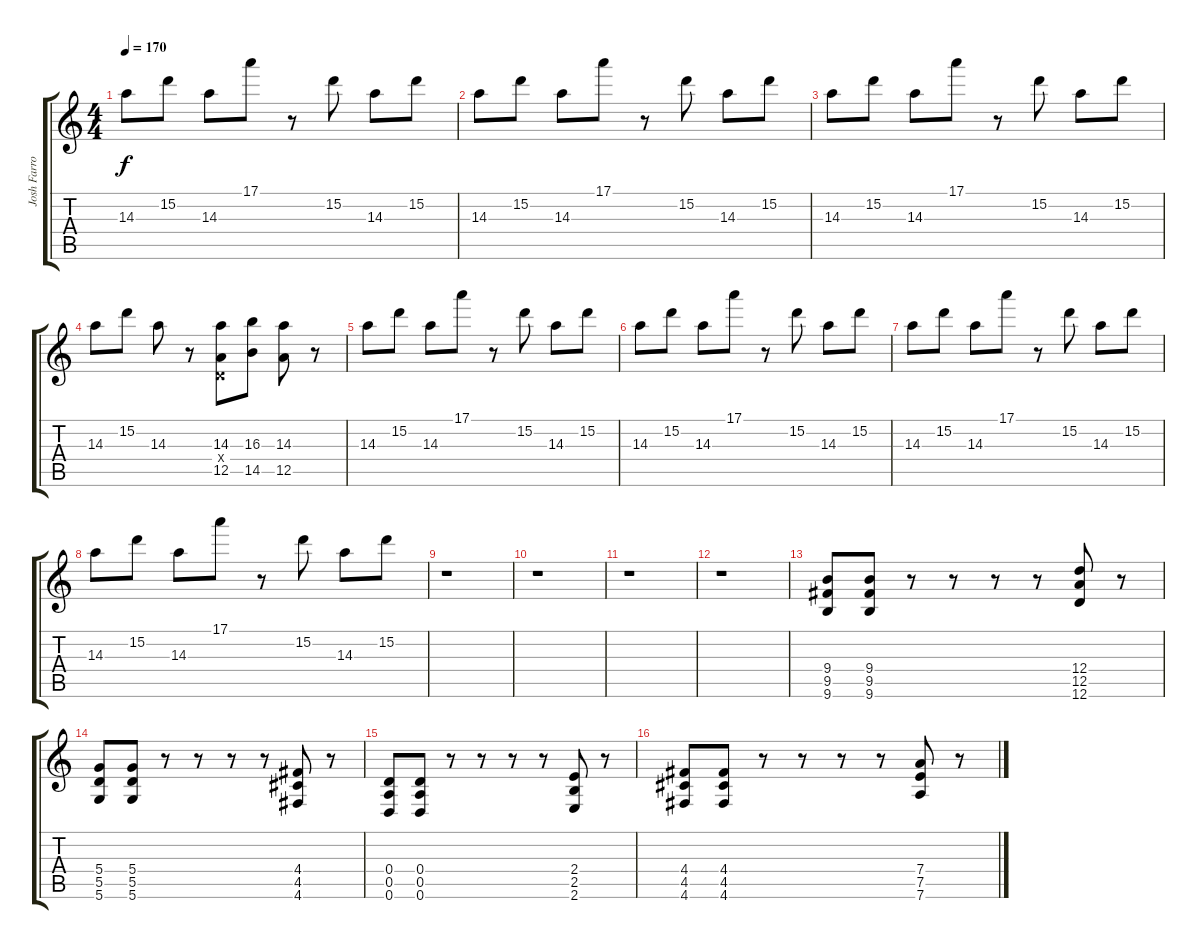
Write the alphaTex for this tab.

\track ("Josh Farro Lead" "Josh Farro") {instrument overdrivenguitar}
\staff {score tabs}
\tuning (E4 B3 G3 D3 A2 D2) {hide}
\ts (4 4)
\tempo 170
\clef g2
\ks c
14.3.8{dy f} 15.2.8 14.3.8 17.1.8 r.8 15.2.8 14.3.8 15.2.8 |
14.3.8 15.2.8 14.3.8 17.1.8 r.8 15.2.8 14.3.8 15.2.8 |
14.3.8 15.2.8 14.3.8 17.1.8 r.8 15.2.8 14.3.8 15.2.8 |
14.3.8 15.2.8 14.3.8 r.8 (14.3 0.4{x} 12.5).8 (16.3 14.5).8 (14.3 12.5).8 r.8 |
14.3.8 15.2.8 14.3.8 17.1.8 r.8 15.2.8 14.3.8 15.2.8 |
14.3.8 15.2.8 14.3.8 17.1.8 r.8 15.2.8 14.3.8 15.2.8 |
14.3.8 15.2.8 14.3.8 17.1.8 r.8 15.2.8 14.3.8 15.2.8 |
14.3.8 15.2.8 14.3.8 17.1.8 r.8 15.2.8 14.3.8 15.2.8 |
r.1 |
r.1 |
r.1 |
r.1 |
(9.4 9.5 9.6).8 (9.4 9.5 9.6).8 r.8 r.8 r.8 r.8 (12.4 12.5 12.6).8 r.8 |
(5.4 5.5 5.6).8 (5.4 5.5 5.6).8 r.8 r.8 r.8 r.8 (4.4 4.5 4.6).8 r.8 |
(0.4 0.5 0.6).8 (0.4 0.5 0.6).8 r.8 r.8 r.8 r.8 (2.4 2.5 2.6).8 r.8 |
(4.4 4.5 4.6).8 (4.4 4.5 4.6).8 r.8 r.8 r.8 r.8 (7.4 7.5 7.6).8 r.8
